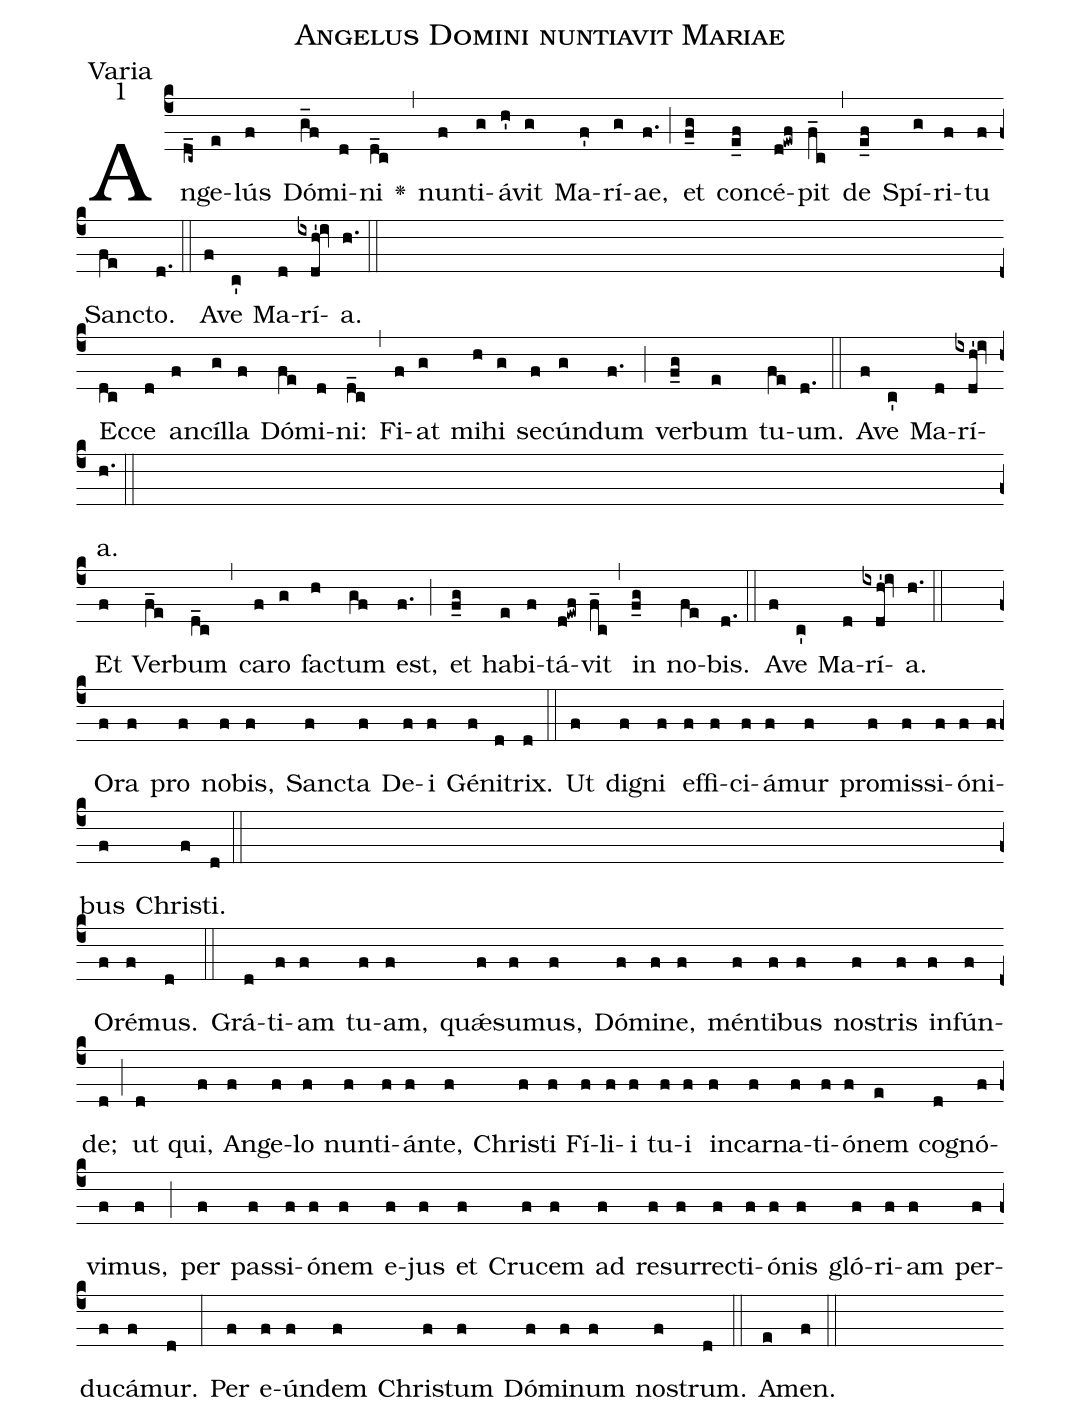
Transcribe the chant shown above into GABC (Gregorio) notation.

name:Angelus Domini nuntiavit Mariae;
office-part:Varia;
mode:1;
%%
(c4) An(d_c~)ge(e)lús(f) Dó(g_f)mi(d)ni(d_c) <v>\greheightstar</v>(,) nun(f)ti(g)á(h')vit(g) Ma(f')rí(g)ae,(f.) (;) et(f_g) con(e_f)cé(d!ewf)pit(f_c) (,) de(e_f) Spí(g)ri(f)tu(f) San(fe)cto.(d.) (::) A(f)ve(c') Ma(d)rí(ixdh'!iv)a.(h.) (::Z)
Ec(dc)ce(d) an(f)cíl(g)la(f) Dó(fe)mi(d)ni:(d_c) (,) Fi(f)at(g) mi(h)hi(g) se(f)cún(g)dum(f.) (;) ver(f_g)bum(e) tu(fe)um.(d.) (::)
A(f)ve(c') Ma(d)rí(ixdh'!iv)a.(h.) (::Z)
Et(f) Ver(f_e)bum(d_c) (,) ca(f)ro(g) fa(h)ctum(gf) est,(f.) (;) et(f_g) ha(e)bi(f)tá(d!ewf)vit(f_c) (,) in(f_g) no(fe)bis.(d.) (::)
A(f)ve(c') Ma(d)rí(ixdh'!iv)a.(h.) (::Z)
O(f)ra(f) pro(f) no(f)bis,(f) San(f)cta(f) De(f)i(f) Gé(f)ni(d)trix.(d) (::) Ut(f) di(f)gni(f) ef(f)fi(f)ci(f)á(f)mur(f) pro(f)mis(f)si(f)ó(f)ni(f)bus(f) Chri(f)sti.(d) (::Z)
O(f)ré(f)mus.(d) (::)
Grá(d)ti(f)am(f) tu(f)am,(f) quǽ(f)su(f)mus,(f) Dó(f)mi(f)ne,(f) mén(f)ti(f)bus(f) no(f)stris(f) in(f)fún(f)de;(d) (;) ut(d) qui,(f) An(f)ge(f)lo(f) nun(f)ti(f)án(f)te,(f) Chri(f)sti(f) Fí(f)li(f)i(f) tu(f)i(f) in(f)car(f)na(f)ti(f)ó(f)nem(e) co(d)gnó(f)vi(f)mus,(f) (;) per(f) pas(f)si(f)ó(f)nem(f) e(f)jus(f) et(f) Cru(f)cem(f) ad(f) re(f)sur(f)re(f)cti(f)ó(f)nis(f) gló(f)ri(f)am(f) per(f)du(f)cá(f)mur.(d) (:) Per(f) e(f)ún(f)dem(f) Chri(f)stum(f) Dó(f)mi(f)num(f) no(f)strum.(d) (::)
A(e)men.(f) (::)
